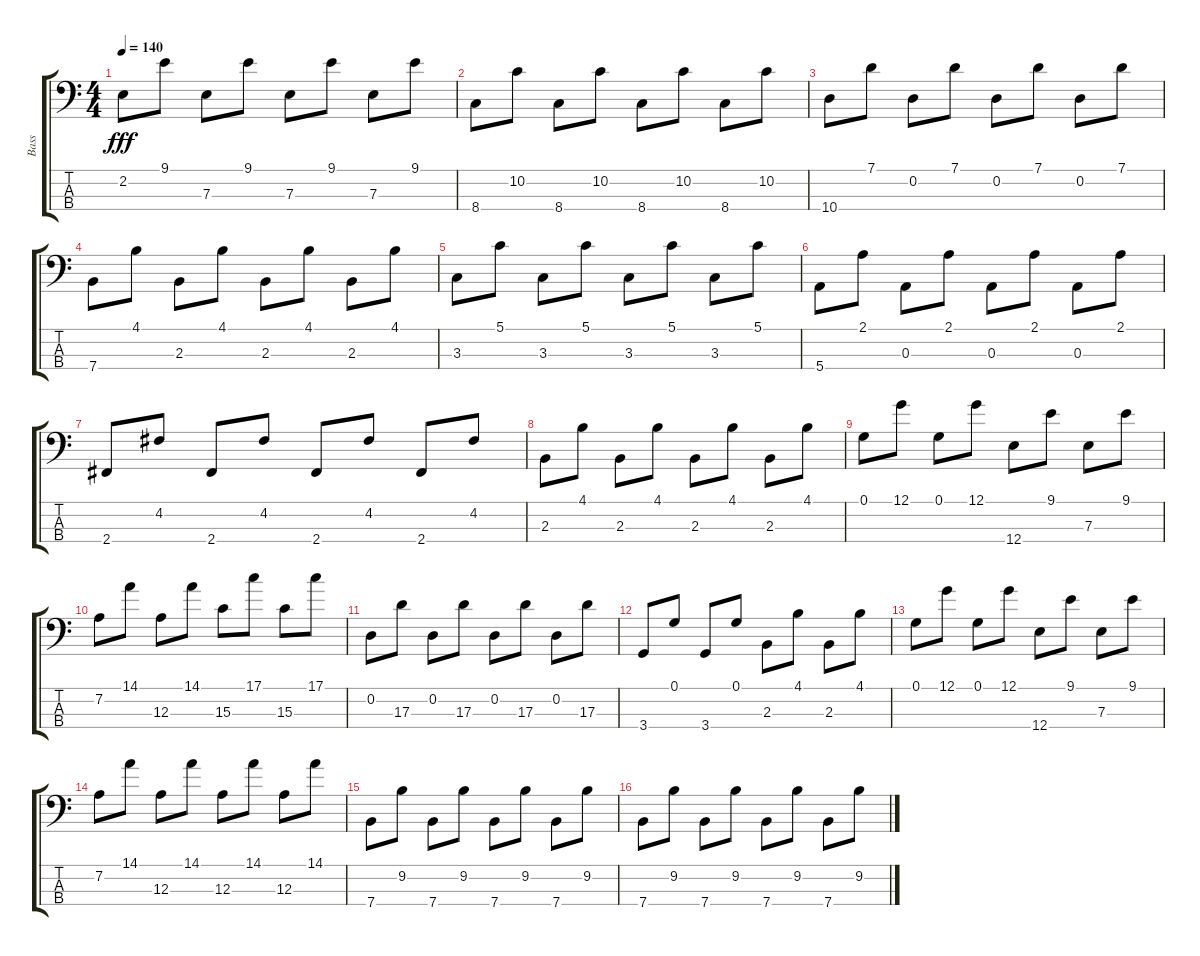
\track ("Bass" "Bass") {instrument acousticbass}
\staff {score tabs}
\tuning (G2 D2 A1 E1) {hide}
\ts (4 4)
\tempo 140
\clef f4
\ks c
2.2.8{dy fff} 9.1.8 7.3.8 9.1.8 7.3.8 9.1.8 7.3.8 9.1.8 |
8.4.8 10.2.8 8.4.8 10.2.8 8.4.8 10.2.8 8.4.8 10.2.8 |
10.4.8 7.1.8 0.2.8 7.1.8 0.2.8 7.1.8 0.2.8 7.1.8 |
7.4.8 4.1.8 2.3.8 4.1.8 2.3.8 4.1.8 2.3.8 4.1.8 |
3.3.8 5.1.8 3.3.8 5.1.8 3.3.8 5.1.8 3.3.8 5.1.8 |
5.4.8 2.1.8 0.3.8 2.1.8 0.3.8 2.1.8 0.3.8 2.1.8 |
2.4.8 4.2.8 2.4.8 4.2.8 2.4.8 4.2.8 2.4.8 4.2.8 |
2.3.8 4.1.8 2.3.8 4.1.8 2.3.8 4.1.8 2.3.8 4.1.8 |
0.1.8 12.1.8 0.1.8 12.1.8 12.4.8 9.1.8 7.3.8 9.1.8 |
7.2.8 14.1.8 12.3.8 14.1.8 15.3.8 17.1.8 15.3.8 17.1.8 |
0.2.8 17.3.8 0.2.8 17.3.8 0.2.8 17.3.8 0.2.8 17.3.8 |
3.4.8 0.1.8 3.4.8 0.1.8 2.3.8 4.1.8 2.3.8 4.1.8 |
0.1.8 12.1.8 0.1.8 12.1.8 12.4.8 9.1.8 7.3.8 9.1.8 |
7.2.8 14.1.8 12.3.8 14.1.8 12.3.8 14.1.8 12.3.8 14.1.8 |
7.4.8 9.2.8 7.4.8 9.2.8 7.4.8 9.2.8 7.4.8 9.2.8 |
7.4.8 9.2.8 7.4.8 9.2.8 7.4.8 9.2.8 7.4.8 9.2.8
